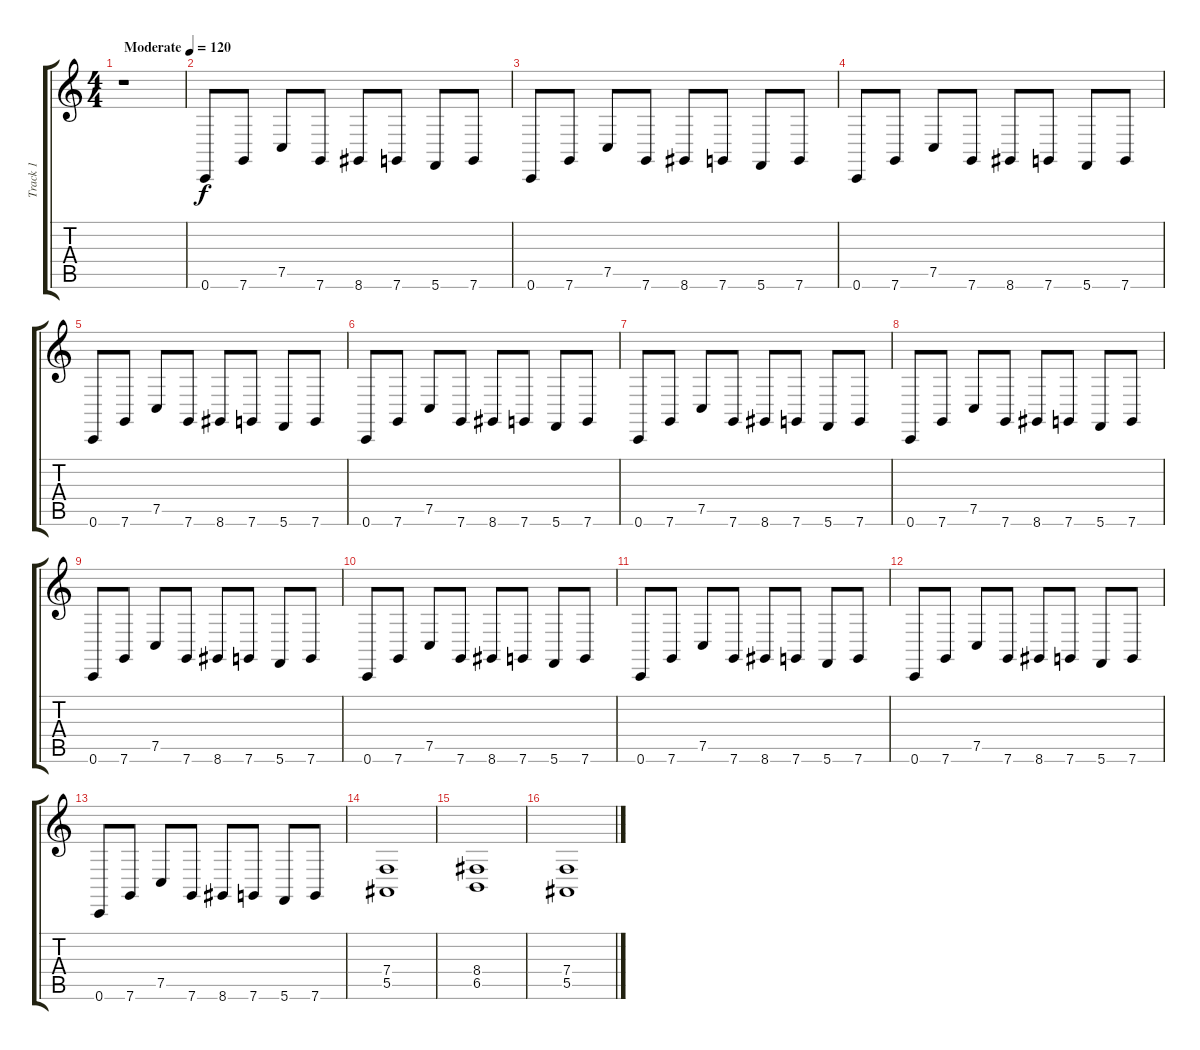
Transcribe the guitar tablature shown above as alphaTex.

\track ("Track 1" "Track 1") {instrument stringensemble1}
\staff {score tabs}
\tuning (C4 G3 Eb3 Bb2 F2 C2) {hide}
\ts (4 4)
\tempo (120 "Moderate")
\clef g2
\ks c
r.1{dy f instrument stringensemble1} |
0.6.8 7.6.8 7.5.8 7.6.8 8.6.8 7.6.8 5.6.8 7.6.8 |
0.6.8 7.6.8 7.5.8 7.6.8 8.6.8 7.6.8 5.6.8 7.6.8 |
0.6.8 7.6.8 7.5.8 7.6.8 8.6.8 7.6.8 5.6.8 7.6.8 |
0.6.8 7.6.8 7.5.8 7.6.8 8.6.8 7.6.8 5.6.8 7.6.8 |
0.6.8 7.6.8 7.5.8 7.6.8 8.6.8 7.6.8 5.6.8 7.6.8 |
0.6.8 7.6.8 7.5.8 7.6.8 8.6.8 7.6.8 5.6.8 7.6.8 |
0.6.8 7.6.8 7.5.8 7.6.8 8.6.8 7.6.8 5.6.8 7.6.8 |
0.6.8 7.6.8 7.5.8 7.6.8 8.6.8 7.6.8 5.6.8 7.6.8 |
0.6.8 7.6.8 7.5.8 7.6.8 8.6.8 7.6.8 5.6.8 7.6.8 |
0.6.8 7.6.8 7.5.8 7.6.8 8.6.8 7.6.8 5.6.8 7.6.8 |
0.6.8 7.6.8 7.5.8 7.6.8 8.6.8 7.6.8 5.6.8 7.6.8 |
0.6.8 7.6.8 7.5.8 7.6.8 8.6.8 7.6.8 5.6.8 7.6.8 |
(7.4 5.5).1 |
(8.4 6.5).1 |
(7.4 5.5).1
